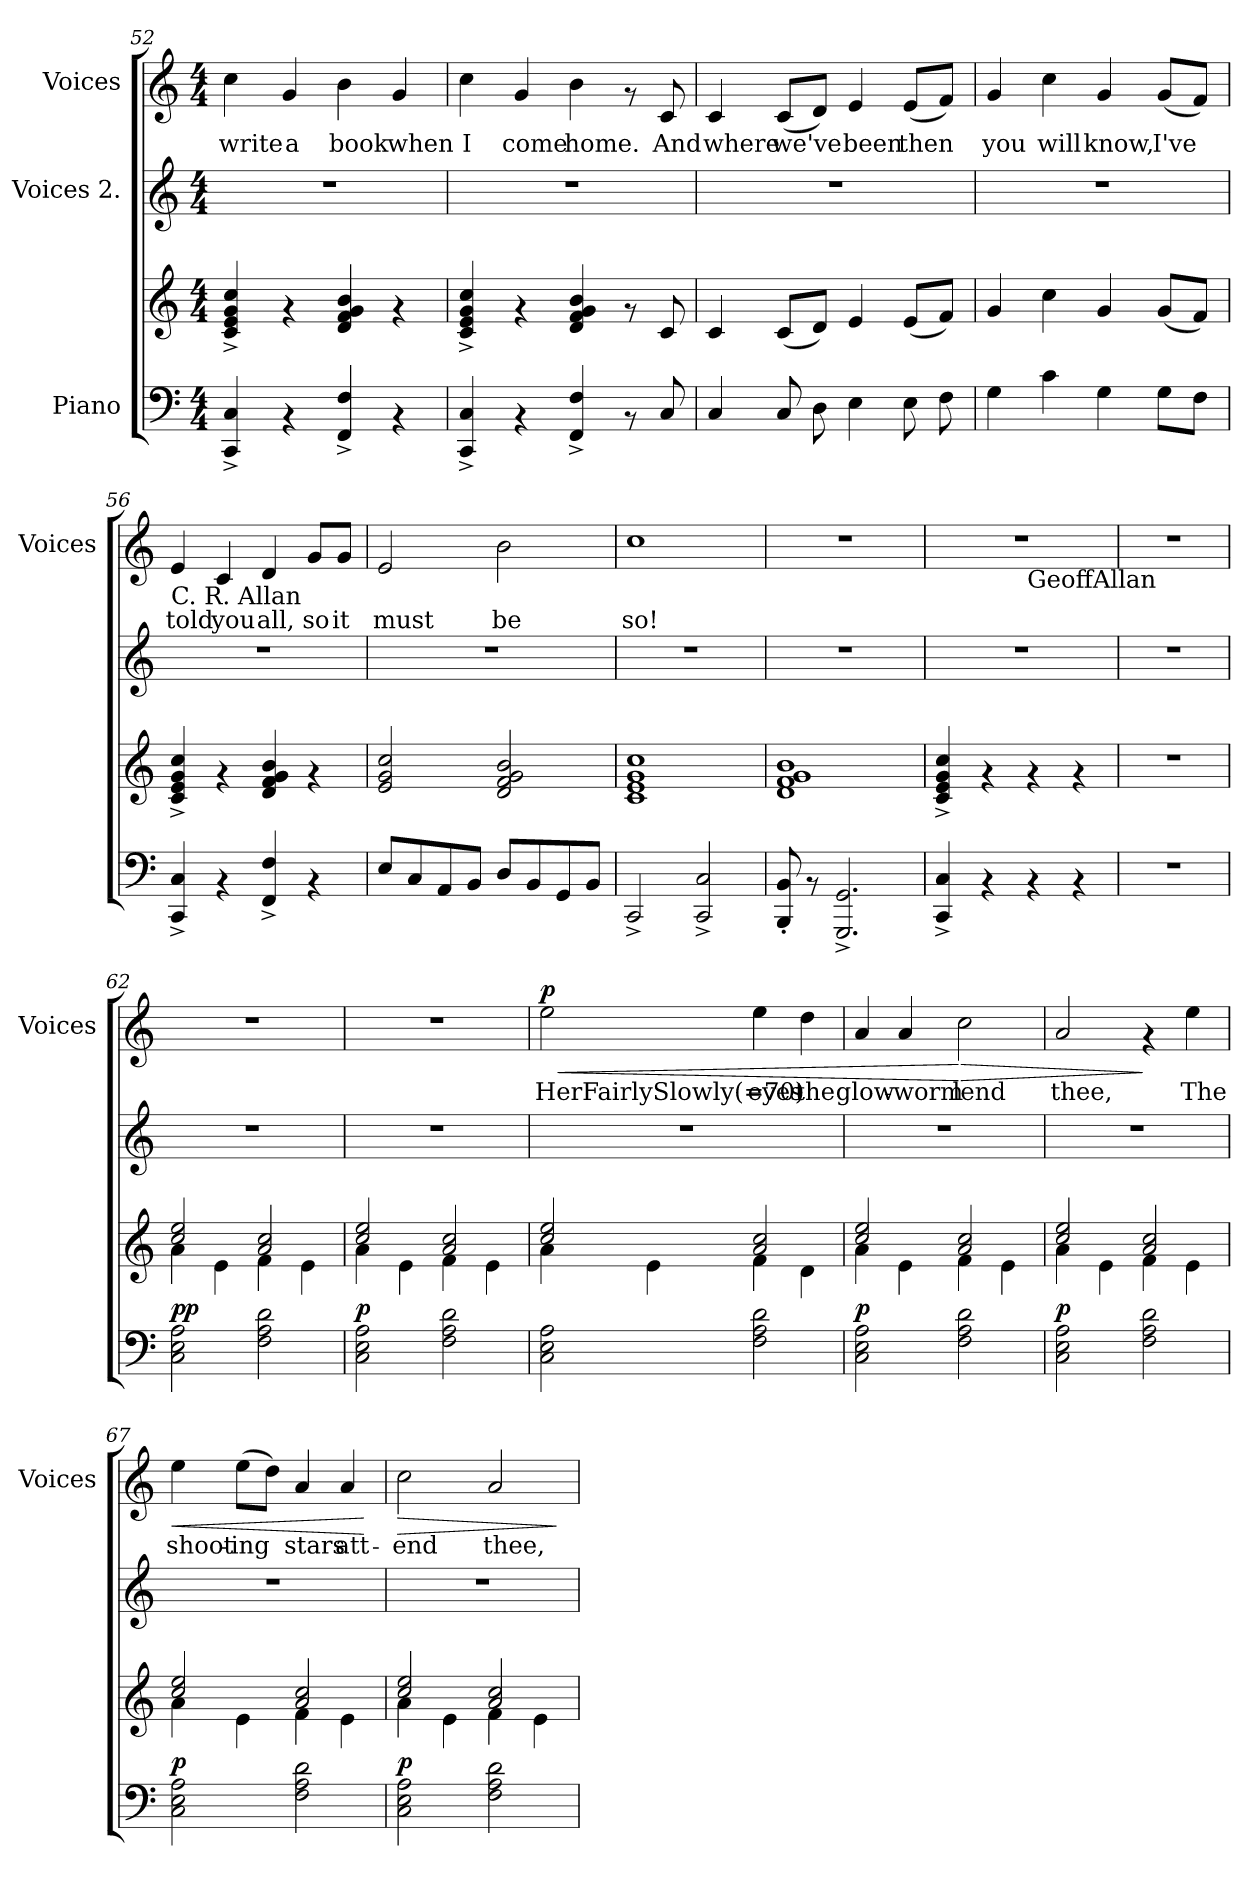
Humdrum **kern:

**kern	**kern	**dynam	**kern	**kern	**text	**dynam
*part3	*part3	*part3	*part2	*part1	*part1	*part1
*staff4	*staff3	*staff3/4	*staff2	*staff1	*staff1	*staff1
*I"Piano	*	*	*I"Voices 2.	*I"Voices	*	*
*	*	*	*	*I'Voices	*	*
!!LO:LB:g=z
*clefF4	*clefG2	*	*clefG2	*clefG2	*	*
*k[]	*k[]	*	*k[]	*k[]	*	*
*C:	*C:	*	*C:	*C:	*	*
*M4/4	*M4/4	*	*M4/4	*M4/4	*	*
=52	=52	=52	=52	=52	=52	=52
!	!	!	!	!	!LO:LY:b:rj	!
4CC/^< 4C/^<	4c/^< 4e/^< 4g/^< 4cc/^<	.	1r	4cc\	write	.
!	!	!	!	!	!LO:LY:b:rj	!
4rAA	4rf	.	.	4g/	a	.
!	!	!	!	!	!LO:LY:b:rj	!
4FF/^< 4F/^<	4d/ 4f/ 4g/ 4b/	.	.	4b\	book	.
!	!	!	!	!	!LO:LY:b:rj	!
4rAA	4rf	.	.	4g/	when	.
=53	=53	=53	=53	=53	=53	=53
!	!	!	!	!	!LO:LY:b:rj	!
4CC/^< 4C/^<	4c/^< 4e/^< 4g/^< 4cc/^<	.	1r	4cc\	I	.
!	!	!	!	!	!LO:LY:b:rj	!
4rAA	4rf	.	.	4g/	come	.
!	!	!	!	!	!LO:LY:b:rj	!
4FF/^< 4F/^<	4d/ 4f/ 4g/ 4b/	.	.	4b\	home.	.
8rAA	8rf	.	.	8rf	.	.
!	!	!	!	!	!LO:LY:b:rj	!
8C/	8c/	.	.	8c/	And	.
=54	=54	=54	=54	=54	=54	=54
!	!	!	!	!	!LO:LY:b:rj	!
4C/	4c/	.	1r	4c/	where	.
!	!	!	!	!	!LO:LY:b:rj	!
8C/	(<8c/L	.	.	(<8c/L	we've	.
8D\	8d/J)	.	.	8d/J)	.	.
!	!	!	!	!	!LO:LY:b:rj	!
4E\	4e/	.	.	4e/	been	.
!	!	!	!	!	!LO:LY:b:rj	!
8E\	(<8e/L	.	.	(<8e/L	then	.
8F\	8f/J)	.	.	8f/J)	.	.
=55	=55	=55	=55	=55	=55	=55
!	!	!	!	!	!LO:LY:b:rj	!
4G\	4g/	.	1r	4g/	you	.
!	!	!	!	!	!LO:LY:b:rj	!
4c\	4cc\	.	.	4cc\	will	.
!	!	!	!	!	!LO:LY:b:rj	!
4G\	4g/	.	.	4g/	know,	.
!	!	!	!	!	!LO:LY:b:rj	!
8G\L	(<8g/L	.	.	(<8g/L	I've	.
8F\J	8f/J)	.	.	8f/J)	.	.
!!LO:PB:g=z
=56	=56	=56	=56	=56	=56	=56
!	!	!	!	!LO:TX:b:t=C. R. Allan	!	!
!	!	!	!	!	!LO:LY:b:rj	!
4CC/^< 4C/^<	4c/^< 4e/^< 4g/^< 4cc/^<	.	1r	4e/	told	.
!	!	!	!	!	!LO:LY:b:rj	!
4rAA	4rf	.	.	4c/	you	.
!	!	!	!	!	!LO:LY:b:rj	!
4FF/^< 4F/^<	4d/ 4f/ 4g/ 4b/	.	.	4d/	all,	.
!	!	!	!	!	!LO:LY:b:rj	!
4rAA	4rf	.	.	8g/L	so	.
!	!	!	!	!	!LO:LY:b:rj	!
.	.	.	.	8g/J	it	.
=57	=57	=57	=57	=57	=57	=57
!	!	!	!	!	!LO:LY:b:rj	!
8E/L	2e/ 2g/ 2cc/	.	1r	2e/	must	.
8C/	.	.	.	.	.	.
8AA/	.	.	.	.	.	.
8BB/J	.	.	.	.	.	.
!	!	!	!	!	!LO:LY:b:rj	!
8D/L	2d/ 2f/ 2g/ 2b/	.	.	2b\	be	.
8BB/	.	.	.	.	.	.
8GG/	.	.	.	.	.	.
8BB/J	.	.	.	.	.	.
=58	=58	=58	=58	=58	=58	=58
!	!	!	!	!	!LO:LY:b:rj	!
2CC^</	1c 1e 1g 1cc	.	1r	1cc	so!	.
2CC/^< 2C/^<	.	.	.	.	.	.
=59	=59	=59	=59	=59	=59	=59
8BBB/'< 8BB/'<	1d 1f 1g 1b	.	1r	1r	.	.
8rAA	.	.	.	.	.	.
2.GGG/^< 2.GG/^<	.	.	.	.	.	.
=60	=60	=60	=60	=60	=60	=60
*	*	*	*	*^	*	*
4CC/^< 4C/^<	4c/^< 4e/^< 4g/^< 4cc/^<	.	1r	1r	2ryy	.	.
4rAA	4rf	.	.	.	.	.	.
!	!	!	!	!	!LO:TX:b:t=GeoffAllan	!	!
4rAA	4rf	.	.	.	2ryy	.	.
4rAA	4rf	.	.	.	.	.	.
*	*	*	*	*v	*v	*	*
!!LO:PB:g=z
=61!	=61!	=61!	=61!	=61!	=61!	=61!
1r	1r	.	1r	1r	.	.
=62	=62	=62	=62	=62	=62	=62
*	*^	*	*	*	*	*
!	!	!	!LO:DY:a=2	!	!	!	!
!	!	!	!LO:DY:n=1:a	!	!	!	!
2C\ 2E\ 2A\	2cc/ 2ee/	4a\	p p	1r	1r	.	.
.	.	4e\	.	.	.	.	.
2F\ 2A\ 2d\	2a/ 2cc/	4f\	.	.	.	.	.
.	.	4e\	.	.	.	.	.
=63	=63	=63	=63	=63	=63	=63	=63
!	!	!	!LO:DY:a=2	!	!	!	!
2C\ 2E\ 2A\	2cc/ 2ee/	4a\	p	1r	1r	.	.
.	.	4e\	.	.	.	.	.
2F\ 2A\ 2d\	2a/ 2cc/	4f\	.	.	.	.	.
.	.	4e\	.	.	.	.	.
=64	=64	=64	=64	=64	=64	=64	=64
!	!	!	!	!	!	!LO:LY:b:rj	!LO:HP:b
!	!	!	!	!	!	!	!LO:DY:n=1:a
2C\ 2E\ 2A\	2cc/ 2ee/	4a\	.	1r	2ee\	HerFairlySlowly(=70)	< p
.	.	4e\	.	.	.	.	.
!	!	!	!	!	!	!LO:LY:b:rj	!
2F\ 2A\ 2d\	2a/ 2cc/	4f\	.	.	4ee\	eyes	.
!	!	!	!	!	!	!LO:LY:b:rj	!
.	.	4d\	.	.	4dd\	the	.
=65	=65	=65	=65	=65	=65	=65	=65
!	!	!	!LO:DY:a=2	!	!	!LO:LY:b:rj	!
2C\ 2E\ 2A\	2cc/ 2ee/	4a\	p	1r	4a/	glow-	.
!	!	!	!	!	!	!LO:LY:b:rj	!
.	.	4e\	.	.	4a/	-worm	.
!	!	!	!	!	!	!LO:LY:b:rj	!LO:HP:n=1:b
2F\ 2A\ 2d\	2a/ 2cc/	4f\	.	.	2cc\	lend	[ >
.	.	4e\	.	.	.	.	.
=66	=66	=66	=66	=66	=66	=66	=66
!	!	!	!LO:DY:a=2	!	!	!LO:LY:b:rj	!
2C\ 2E\ 2A\	2cc/ 2ee/	4a\	p	1r	2a/	thee,	.
.	.	4e\	.	.	.	.	.
2F\ 2A\ 2d\	2a/ 2cc/	4f\	.	.	4rf	.	]
!	!	!	!	!	!	!LO:LY:b:rj	!
.	.	4e\	.	.	4ee\	The	.
!!LO:LB:g=z
=67	=67	=67	=67	=67	=67	=67	=67
!	!	!	!LO:DY:a=2	!	!	!LO:LY:b:rj	!LO:HP:b
2C\ 2E\ 2A\	2cc/ 2ee/	4a\	p	1r	4ee\	shoot-	<
!	!	!	!	!	!	!LO:LY:b:rj	!
.	.	4e\	.	.	(>8ee\L	-ing	.
.	.	.	.	.	8dd\J)	.	.
!	!	!	!	!	!	!LO:LY:b:rj	!
2F\ 2A\ 2d\	2a/ 2cc/	4f\	.	.	4a/	stars	.
!	!	!	!	!	!	!LO:LY:b:rj	!
.	.	4e\	.	.	4a/	att-	.
*	*v	*v	*	*	*	*	*
.	.	.	.	.	.	[
=68	=68	=68	=68	=68	=68	=68
*	*^	*	*	*	*	*
!	!	!	!LO:DY:a=2	!	!	!LO:LY:b:rj	!LO:HP:b
2C\ 2E\ 2A\	2cc/ 2ee/	4a\	p	1r	2cc\	-end	>
.	.	4e\	.	.	.	.	.
!	!	!	!	!	!	!LO:LY:b:rj	!
2F\ 2A\ 2d\	2a/ 2cc/	4f\	.	.	2a/	thee,	.
.	.	4e\	.	.	.	.	.
*	*v	*v	*	*	*	*	*
.	.	.	.	.	.	]
=	=	=	=	=	=	=
*-	*-	*-	*-	*-	*-	*-
